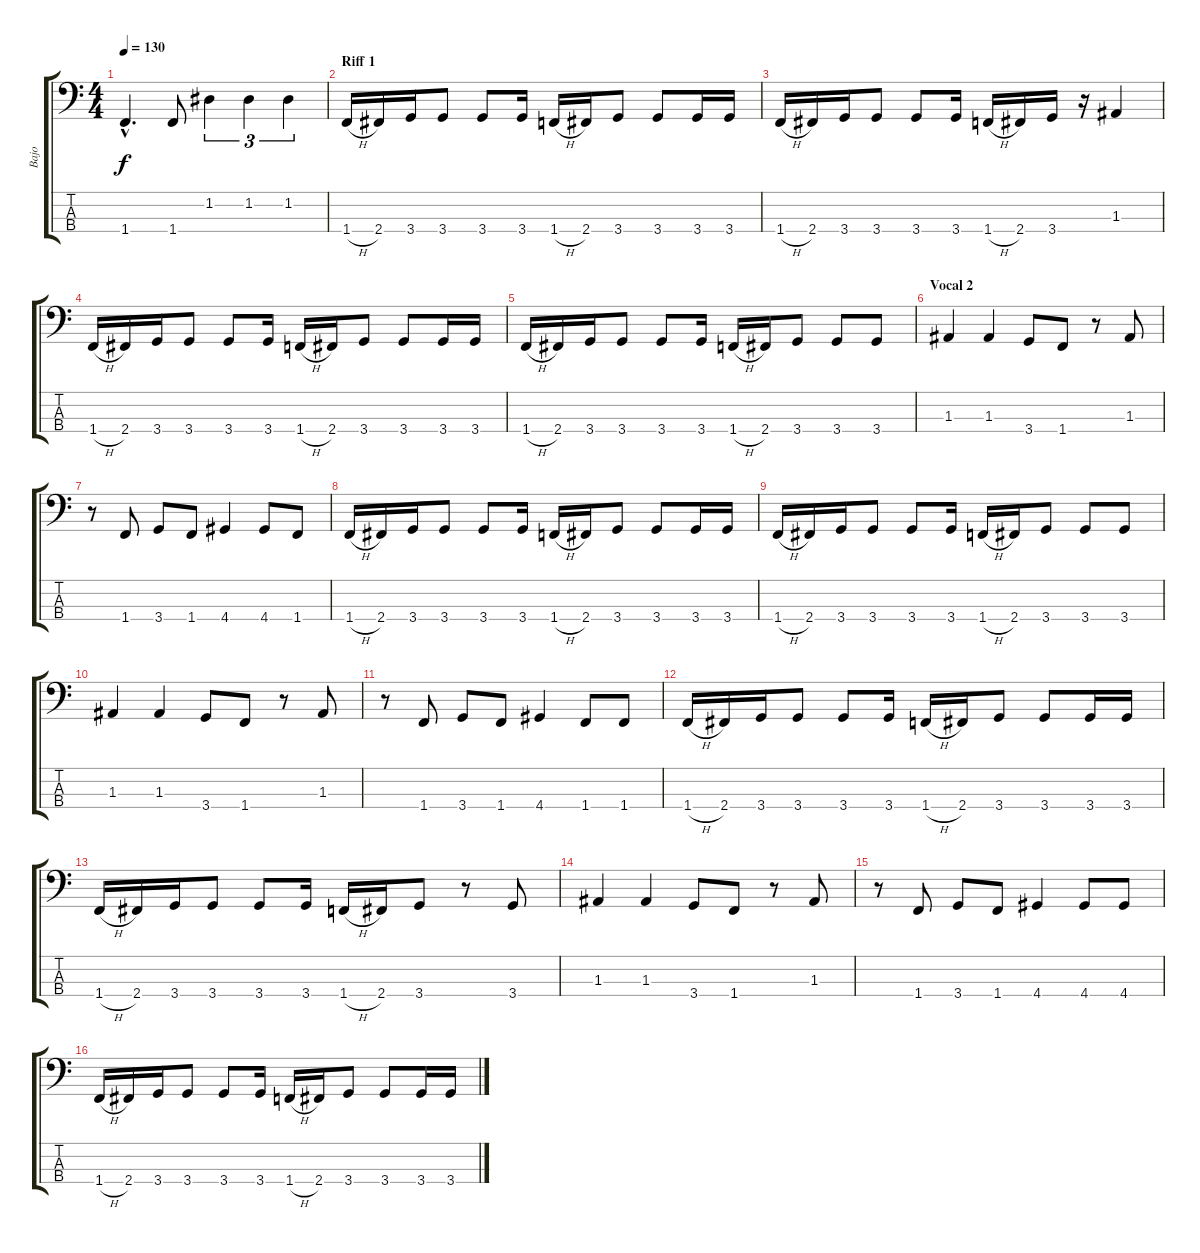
\track ("Bajo" "Bajo") {instrument electricbasspick}
\staff {score tabs}
\tuning (G2 D2 A1 E1) {hide}
\ts (4 4)
\tempo 130
\clef f4
\ks c
1.4{hac}.4{d dy f} 1.4.8 1.2.4{tu (3 2)} 1.2.4{tu (3 2)} 1.2.4{tu (3 2)} |
\section ("" "Riff 1")
1.4{h}.16 2.4.16 3.4.16 3.4.8 3.4.8 3.4.16 1.4{h}.16 2.4.16 3.4.8 3.4.8 3.4.16 3.4.16 |
1.4{h}.16 2.4.16 3.4.16 3.4.8 3.4.8 3.4.16 1.4{h}.16 2.4.16 3.4.16 r.16 1.3.4 |
1.4{h}.16 2.4.16 3.4.16 3.4.8 3.4.8 3.4.16 1.4{h}.16 2.4.16 3.4.8 3.4.8 3.4.16 3.4.16 |
1.4{h}.16 2.4.16 3.4.16 3.4.8 3.4.8 3.4.16 1.4{h}.16 2.4.16 3.4.8 3.4.8 3.4.8 |
\section ("" "Vocal 2")
1.3.4 1.3.4 3.4.8 1.4.8 r.8 1.3.8 |
r.8 1.4.8 3.4.8 1.4.8 4.4.4 4.4.8 1.4.8 |
1.4{h}.16 2.4.16 3.4.16 3.4.8 3.4.8 3.4.16 1.4{h}.16 2.4.16 3.4.8 3.4.8 3.4.16 3.4.16 |
1.4{h}.16 2.4.16 3.4.16 3.4.8 3.4.8 3.4.16 1.4{h}.16 2.4.16 3.4.8 3.4.8 3.4.8 |
1.3.4 1.3.4 3.4.8 1.4.8 r.8 1.3.8 |
r.8 1.4.8 3.4.8 1.4.8 4.4.4 1.4.8 1.4.8 |
1.4{h}.16 2.4.16 3.4.16 3.4.8 3.4.8 3.4.16 1.4{h}.16 2.4.16 3.4.8 3.4.8 3.4.16 3.4.16 |
1.4{h}.16 2.4.16 3.4.16 3.4.8 3.4.8 3.4.16 1.4{h}.16 2.4.16 3.4.8 r.8 3.4.8 |
1.3.4 1.3.4 3.4.8 1.4.8 r.8 1.3.8 |
r.8 1.4.8 3.4.8 1.4.8 4.4.4 4.4.8 4.4.8 |
1.4{h}.16 2.4.16 3.4.16 3.4.8 3.4.8 3.4.16 1.4{h}.16 2.4.16 3.4.8 3.4.8 3.4.16 3.4.16
